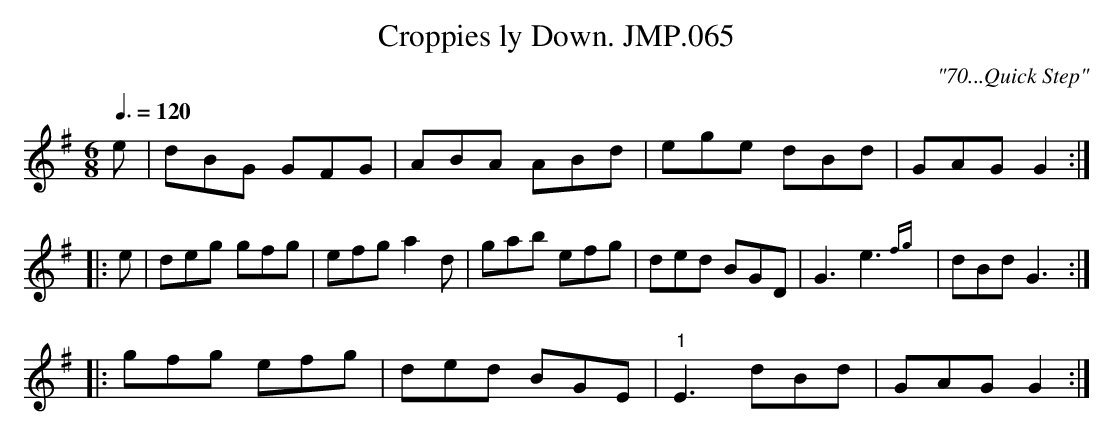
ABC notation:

X:1
T:Croppies ly Down. JMP.065
M:6/8
L:1/8
Q:3/8=120
C:"70...Quick Step"
K:G major
e | dBG GFG | ABA ABd | ege dBd | GAG G2 :|
|:e | deg gfg | efg a2d | gab efg | ded BGD | G3 e3 {fg} |\
dBd G3 :|
|:gfg efg | ded BGE | "1" E3 dBd | GAG G2 :|
